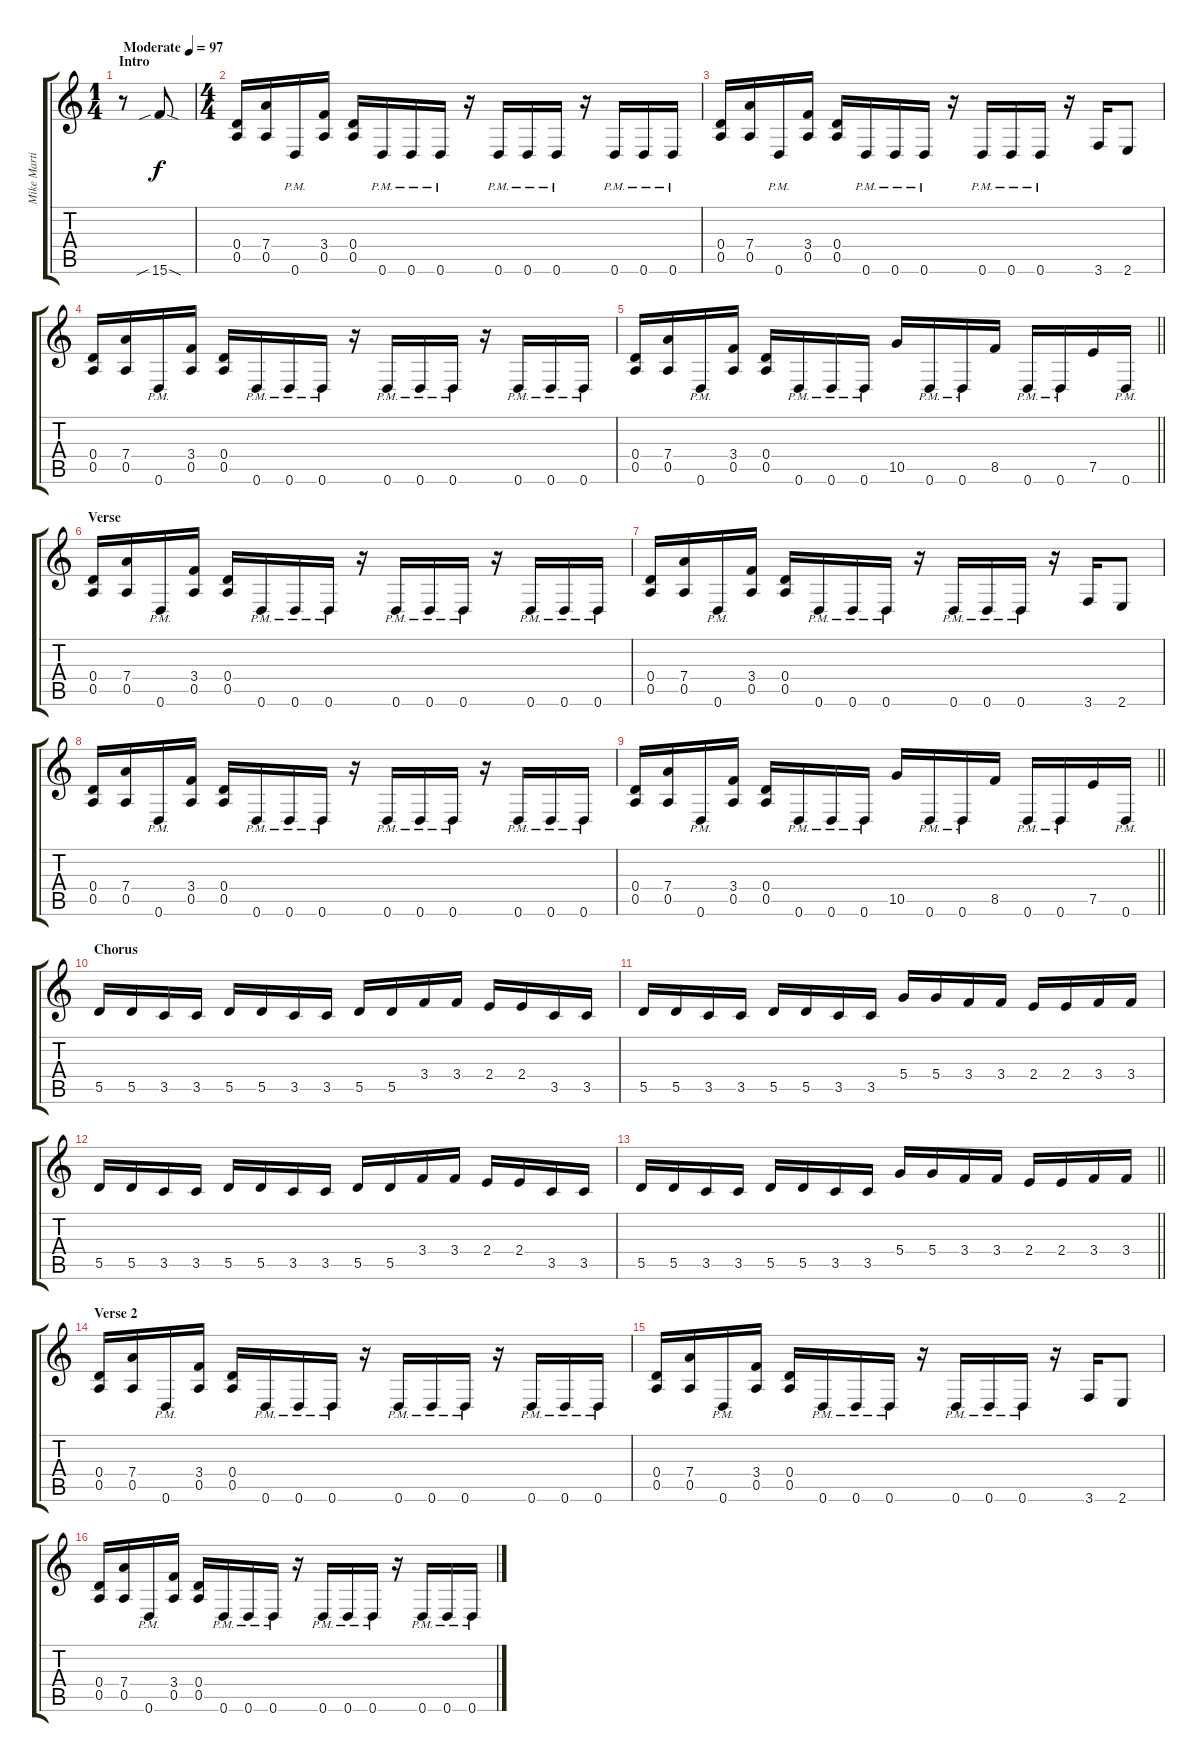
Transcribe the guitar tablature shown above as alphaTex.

\track ("Mike Martin" "Mike Marti") {instrument distortionguitar}
\staff {score tabs}
\tuning (E4 B3 G3 D3 A2 D2) {hide}
\ts (1 4)
\section ("" "Intro")
\tempo (97 "Moderate")
\clef g2
\ks c
r.8{dy f instrument distortionguitar} 15.6{sib sod}.8 |
\ts (4 4)
(0.4 0.5).16 (7.4 0.5).16 0.6{pm}.16 (3.4 0.5).16 (0.4 0.5).16 0.6{pm}.16 0.6{pm}.16 0.6{pm}.16 r.16 0.6{pm}.16 0.6{pm}.16 0.6{pm}.16 r.16 0.6{pm}.16 0.6{pm}.16 0.6{pm}.16 |
(0.4 0.5).16 (7.4 0.5).16 0.6{pm}.16 (3.4 0.5).16 (0.4 0.5).16 0.6{pm}.16 0.6{pm}.16 0.6{pm}.16 r.16 0.6{pm}.16 0.6{pm}.16 0.6{pm}.16 r.16 3.6.16 2.6.8 |
(0.4 0.5).16 (7.4 0.5).16 0.6{pm}.16 (3.4 0.5).16 (0.4 0.5).16 0.6{pm}.16 0.6{pm}.16 0.6{pm}.16 r.16 0.6{pm}.16 0.6{pm}.16 0.6{pm}.16 r.16 0.6{pm}.16 0.6{pm}.16 0.6{pm}.16 |
\barLineRight lightlight
(0.4 0.5).16 (7.4 0.5).16 0.6{pm}.16 (3.4 0.5).16 (0.4 0.5).16 0.6{pm}.16 0.6{pm}.16 0.6{pm}.16 10.5.16 0.6{pm}.16 0.6{pm}.16 8.5.16 0.6{pm}.16 0.6{pm}.16 7.5.16 0.6{pm}.16 |
\section ("" "Verse")
(0.4 0.5).16 (7.4 0.5).16 0.6{pm}.16 (3.4 0.5).16 (0.4 0.5).16 0.6{pm}.16 0.6{pm}.16 0.6{pm}.16 r.16 0.6{pm}.16 0.6{pm}.16 0.6{pm}.16 r.16 0.6{pm}.16 0.6{pm}.16 0.6{pm}.16 |
(0.4 0.5).16 (7.4 0.5).16 0.6{pm}.16 (3.4 0.5).16 (0.4 0.5).16 0.6{pm}.16 0.6{pm}.16 0.6{pm}.16 r.16 0.6{pm}.16 0.6{pm}.16 0.6{pm}.16 r.16 3.6.16 2.6.8 |
(0.4 0.5).16 (7.4 0.5).16 0.6{pm}.16 (3.4 0.5).16 (0.4 0.5).16 0.6{pm}.16 0.6{pm}.16 0.6{pm}.16 r.16 0.6{pm}.16 0.6{pm}.16 0.6{pm}.16 r.16 0.6{pm}.16 0.6{pm}.16 0.6{pm}.16 |
\barLineRight lightlight
(0.4 0.5).16 (7.4 0.5).16 0.6{pm}.16 (3.4 0.5).16 (0.4 0.5).16 0.6{pm}.16 0.6{pm}.16 0.6{pm}.16 10.5.16 0.6{pm}.16 0.6{pm}.16 8.5.16 0.6{pm}.16 0.6{pm}.16 7.5.16 0.6{pm}.16 |
\section ("" "Chorus")
5.5.16 5.5.16 3.5.16 3.5.16 5.5.16 5.5.16 3.5.16 3.5.16 5.5.16 5.5.16 3.4.16 3.4.16 2.4.16 2.4.16 3.5.16 3.5.16 |
5.5.16 5.5.16 3.5.16 3.5.16 5.5.16 5.5.16 3.5.16 3.5.16 5.4.16 5.4.16 3.4.16 3.4.16 2.4.16 2.4.16 3.4.16 3.4.16 |
5.5.16 5.5.16 3.5.16 3.5.16 5.5.16 5.5.16 3.5.16 3.5.16 5.5.16 5.5.16 3.4.16 3.4.16 2.4.16 2.4.16 3.5.16 3.5.16 |
\barLineRight lightlight
5.5.16 5.5.16 3.5.16 3.5.16 5.5.16 5.5.16 3.5.16 3.5.16 5.4.16 5.4.16 3.4.16 3.4.16 2.4.16 2.4.16 3.4.16 3.4.16 |
\section ("" "Verse 2")
(0.4 0.5).16 (7.4 0.5).16 0.6{pm}.16 (3.4 0.5).16 (0.4 0.5).16 0.6{pm}.16 0.6{pm}.16 0.6{pm}.16 r.16 0.6{pm}.16 0.6{pm}.16 0.6{pm}.16 r.16 0.6{pm}.16 0.6{pm}.16 0.6{pm}.16 |
(0.4 0.5).16 (7.4 0.5).16 0.6{pm}.16 (3.4 0.5).16 (0.4 0.5).16 0.6{pm}.16 0.6{pm}.16 0.6{pm}.16 r.16 0.6{pm}.16 0.6{pm}.16 0.6{pm}.16 r.16 3.6.16 2.6.8 |
(0.4 0.5).16 (7.4 0.5).16 0.6{pm}.16 (3.4 0.5).16 (0.4 0.5).16 0.6{pm}.16 0.6{pm}.16 0.6{pm}.16 r.16 0.6{pm}.16 0.6{pm}.16 0.6{pm}.16 r.16 0.6{pm}.16 0.6{pm}.16 0.6{pm}.16
